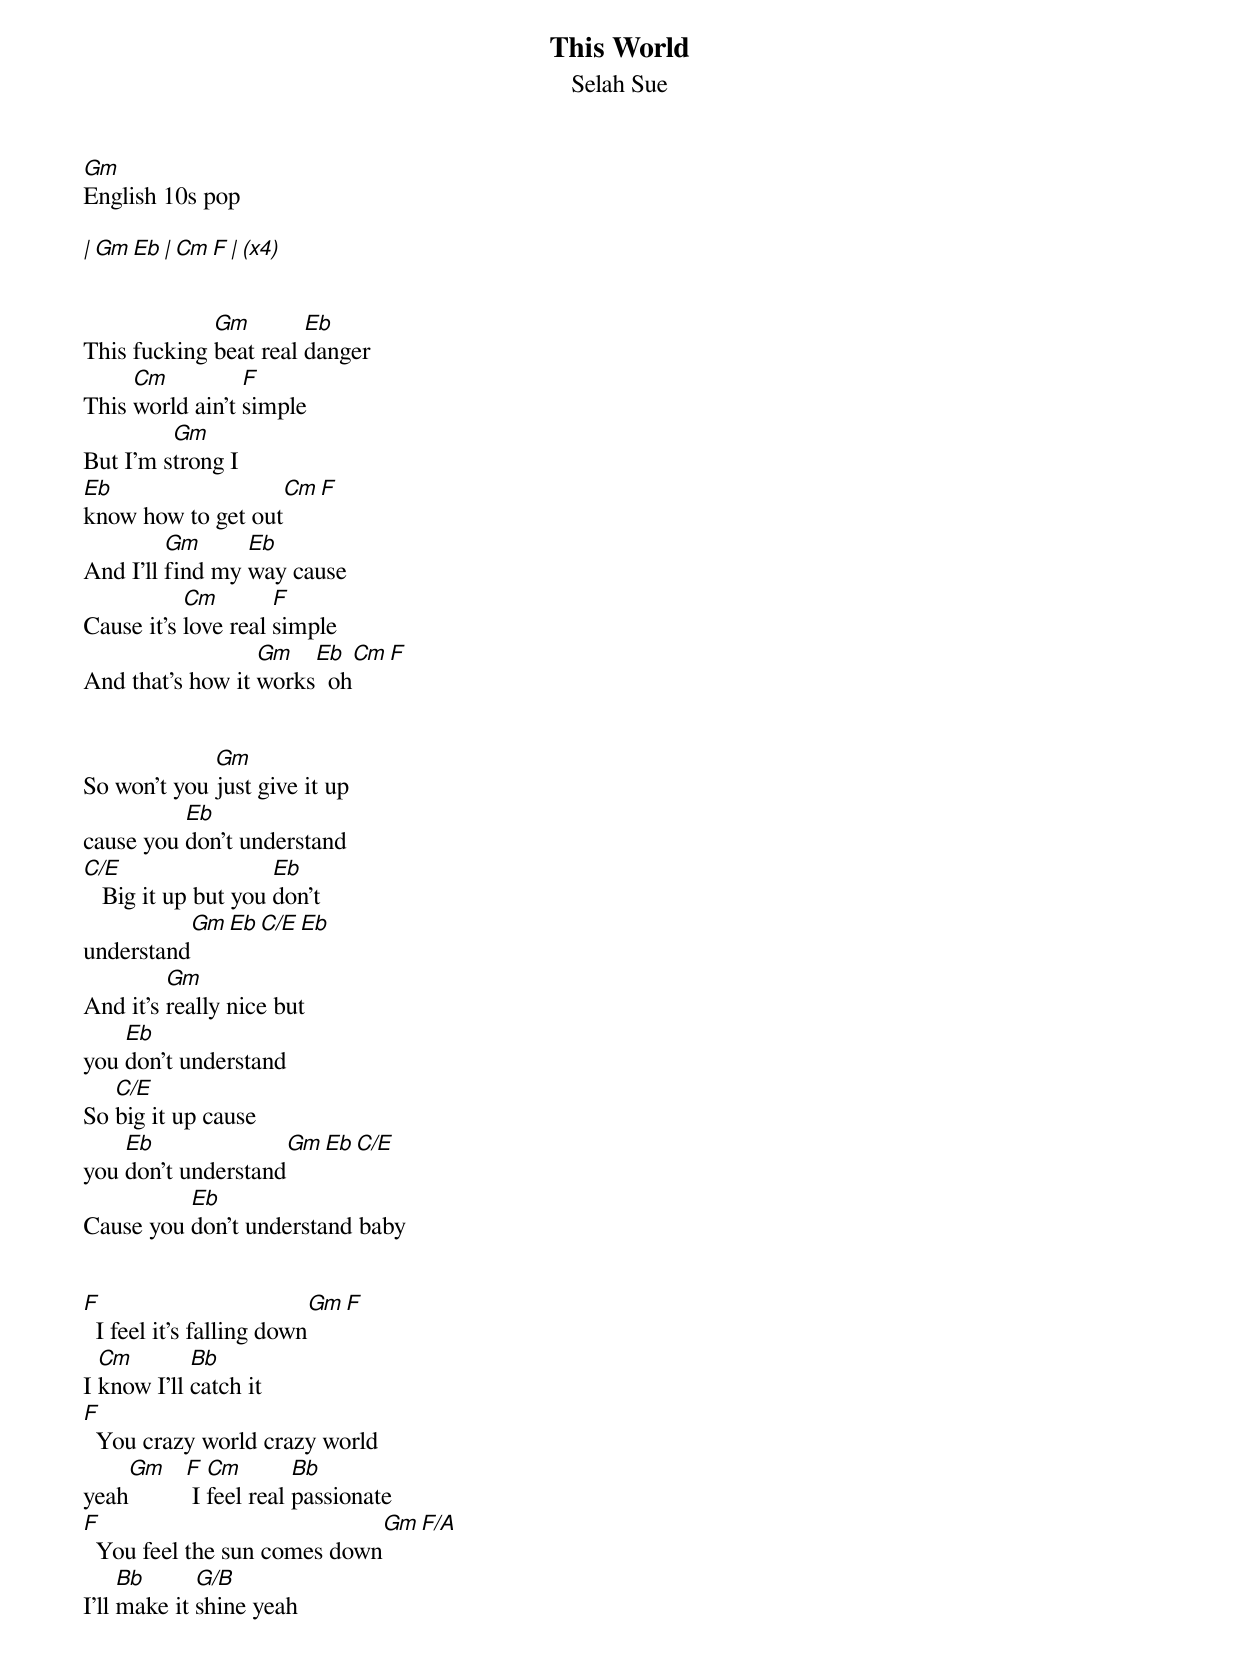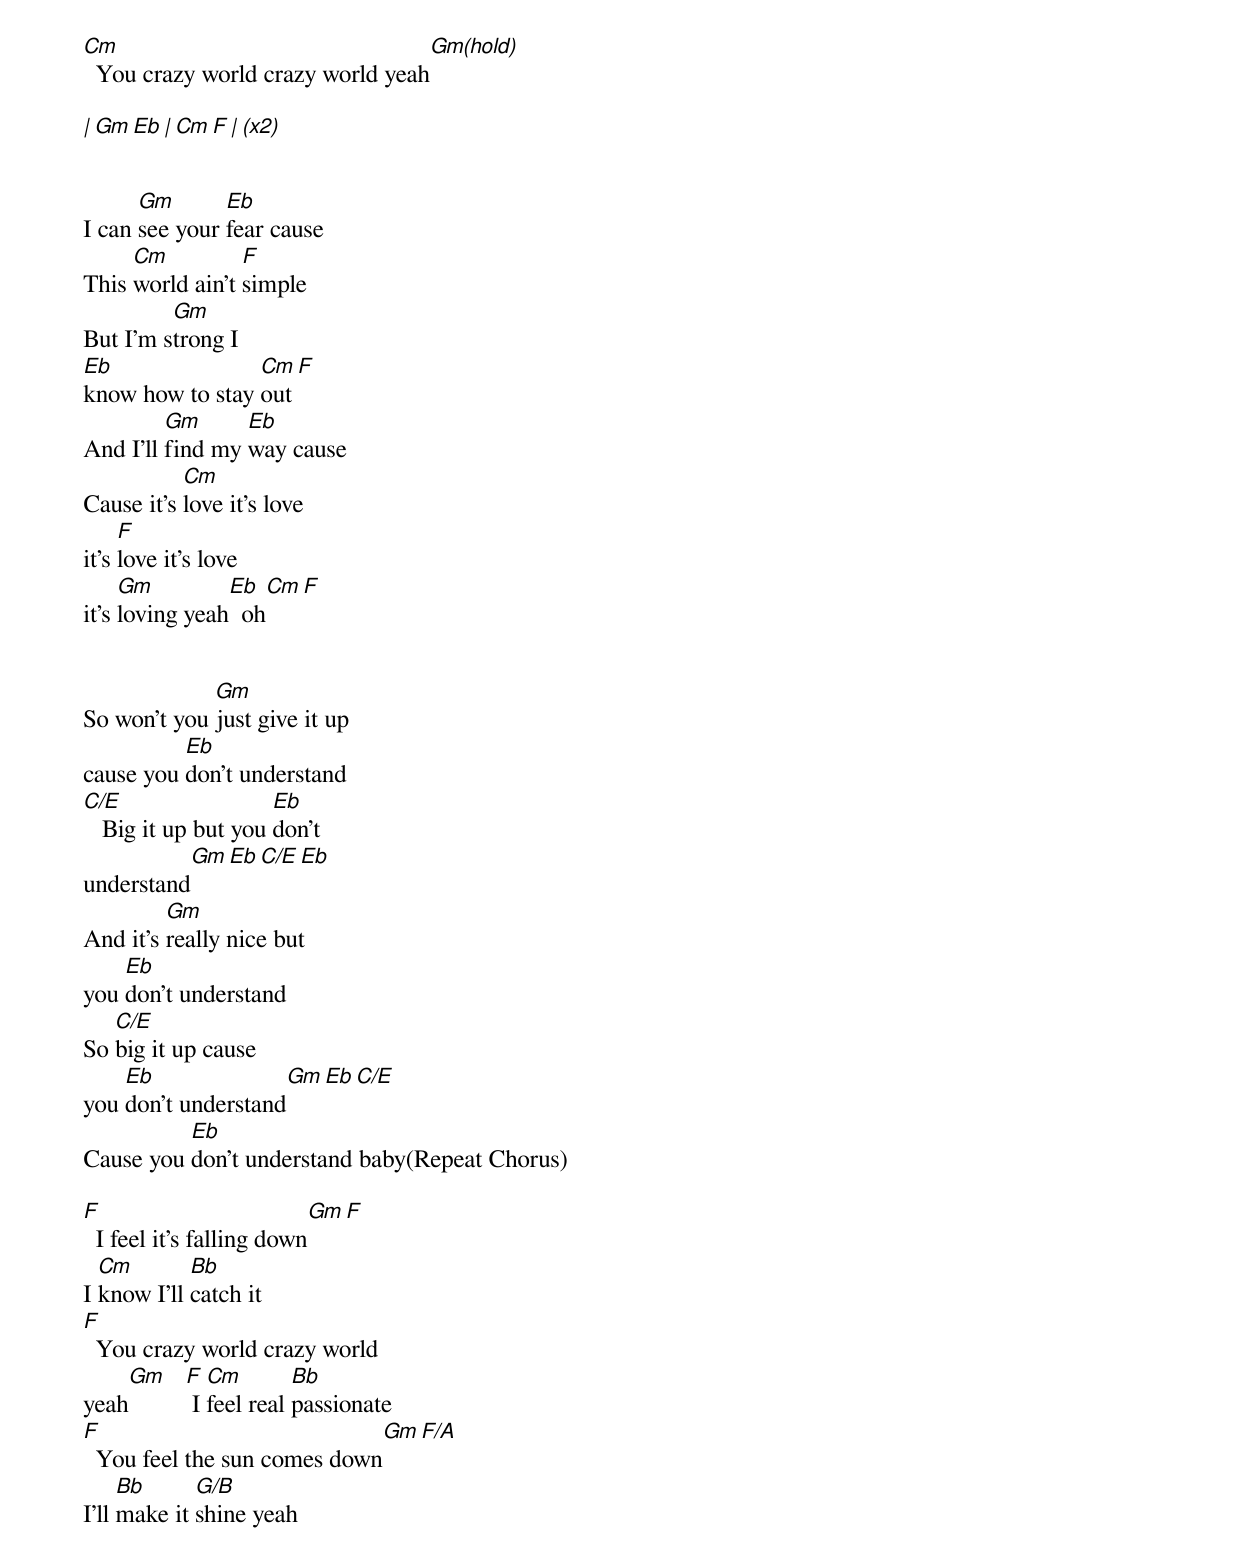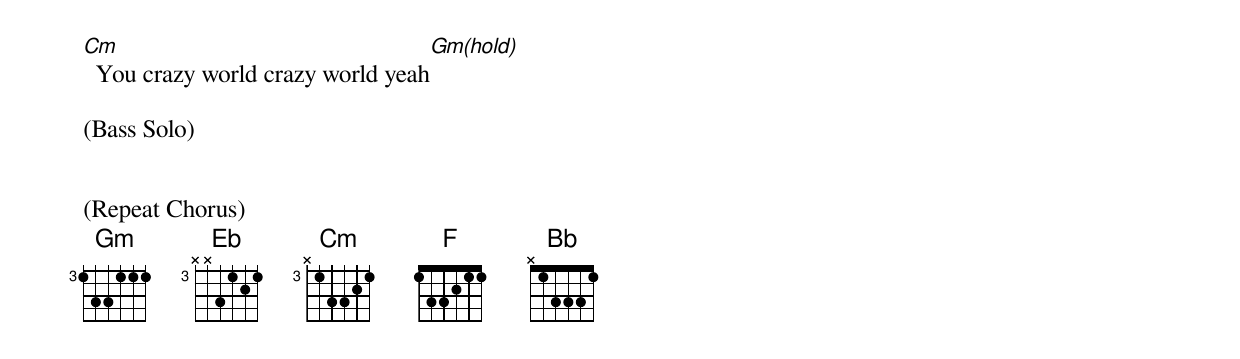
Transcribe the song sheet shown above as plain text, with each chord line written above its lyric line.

This World
Selah Sue
Gm
English 10s pop

| Gm  Eb  | Cm  F   | (x4)


             Gm        Eb
This fucking beat real danger
     Cm          F
This world ain't simple
         Gm
But I'm strong I
Eb                 Cm F
know how to get out
         Gm      Eb
And I'll find my way cause
           Cm        F
Cause it's love real simple
                  Gm   Eb  Cm F
And that's how it works  oh


             Gm
So won't you just give it up
          Eb
cause you don't understand
C/E                  Eb
   Big it up but you don't
          Gm Eb C/E Eb
understand
         Gm
And it's really nice but
    Eb
you don't understand
   C/E
So big it up cause
    Eb              Gm Eb C/E
you don't understand
          Eb
Cause you don't understand baby


F                         Gm F
  I feel it's falling down
  Cm        Bb
I know I'll catch it
F
  You crazy world crazy world
    Gm F  Cm        Bb
yeah    I feel real passionate
F                            Gm F/A
  You feel the sun comes down
     Bb      G/B
I'll make it shine yeah
Cm                                Gm(hold)
  You crazy world crazy world yeah

| Gm  Eb  | Cm  F   | (x2)


      Gm       Eb
I can see your fear cause
     Cm          F
This world ain't simple
         Gm
But I'm strong I
Eb               Cm F
know how to stay out
         Gm      Eb
And I'll find my way cause
           Cm
Cause it's love it's love
     F
it's love it's love
     Gm         Eb  Cm F
it's loving yeah  oh


             Gm
So won't you just give it up
          Eb
cause you don't understand
C/E                  Eb
   Big it up but you don't
          Gm Eb C/E Eb
understand
         Gm
And it's really nice but
    Eb
you don't understand
   C/E
So big it up cause
    Eb              Gm Eb C/E
you don't understand
          Eb
Cause you don't understand baby(Repeat Chorus)

F                         Gm F
  I feel it's falling down
  Cm        Bb
I know I'll catch it
F
  You crazy world crazy world
    Gm F  Cm        Bb
yeah    I feel real passionate
F                            Gm F/A
  You feel the sun comes down
     Bb      G/B
I'll make it shine yeah
Cm                                Gm(hold)
  You crazy world crazy world yeah

(Bass Solo)
Gm-- x12


(Repeat Chorus)
